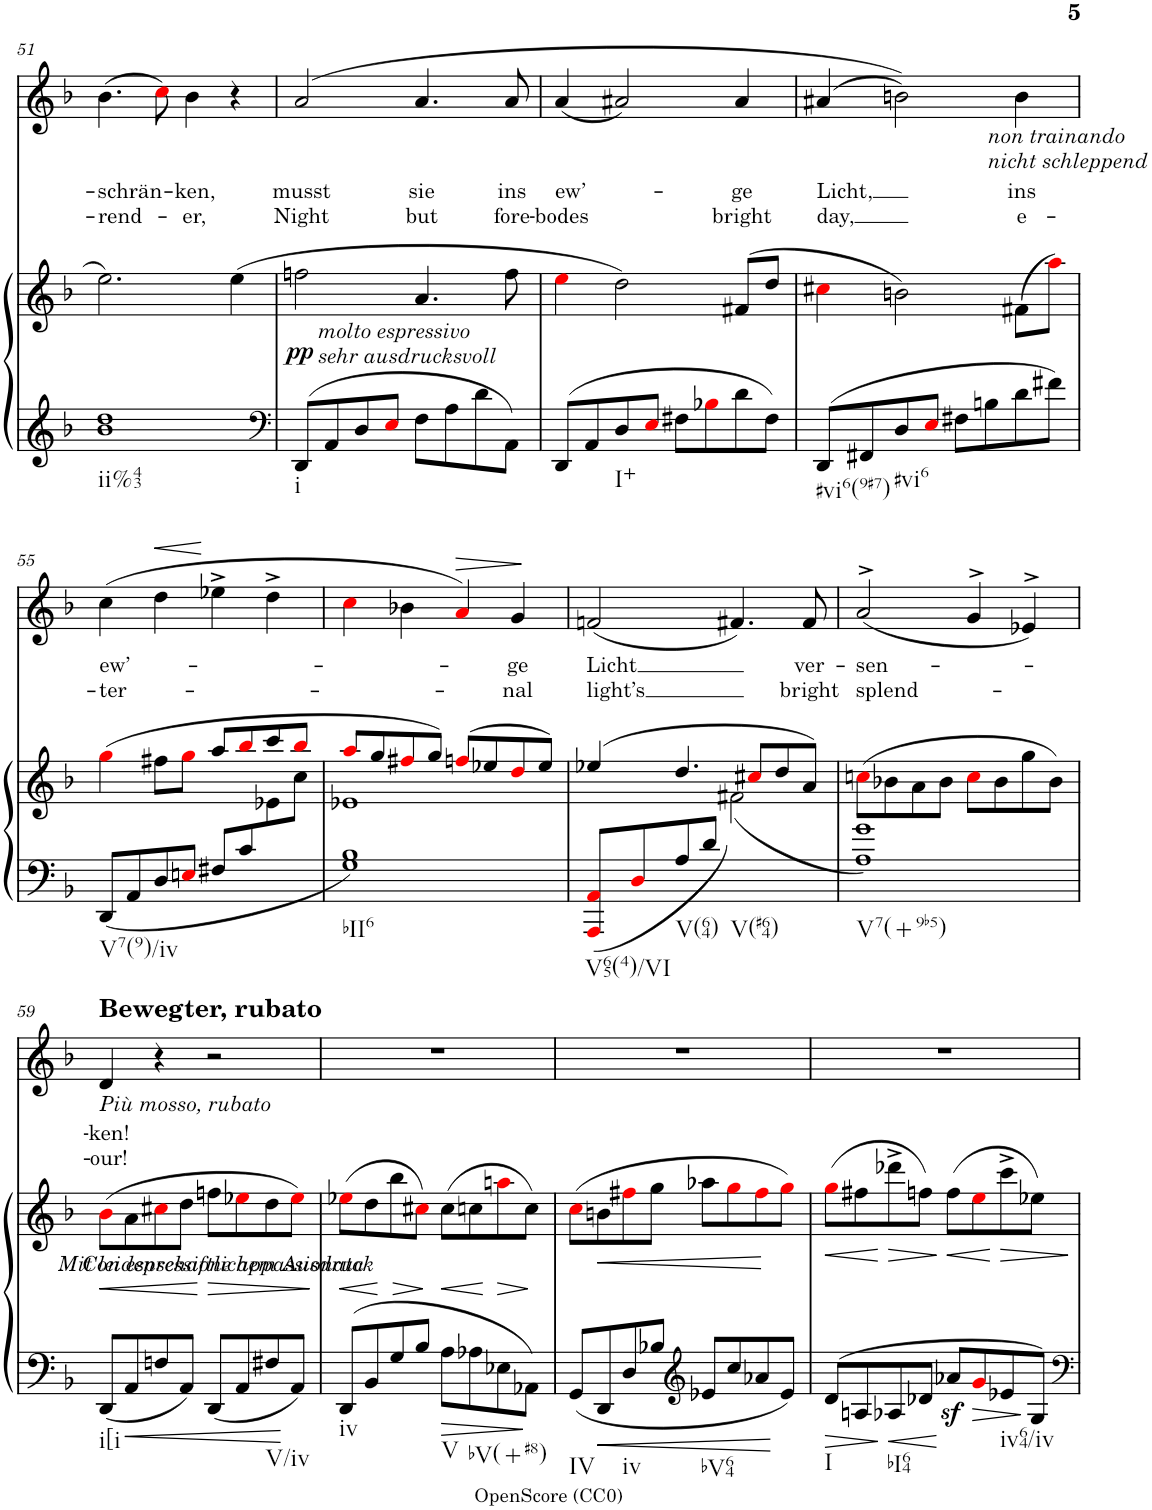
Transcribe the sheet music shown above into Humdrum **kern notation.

**kern	**kern	**dynam	**kern	**text	**text	**dynam
*part2	*part2	*part2	*part1	*part1	*part1	*part1
*staff3	*staff2	*staff2/3	*staff1	*staff1	*staff1	*staff1
*I"Piano	*	*	*I"Voice	*	*	*
*I'Pno	*	*	*	*	*	*
!!LO:PB:g=z
*clefG2	*clefG2	*	*clefG2	*	*	*
*k[b-]	*k[b-]	*	*k[b-]	*	*	*
*M4/4	*M4/4	*	*M4/4	*	*	*
=51	=51	=51	=51	=51	=51	=51
!LO:TX:b:t=ii%43	!	!	!	!	!	!
!	!	!	!	!LO:LY:b	!LO:LY:b	!
1b- 1dd	2.ee\	.	(4.b-\	-schrän-	-rend-	.
.	.	.	8cci\)	.	.	.
!	!	!	!	!LO:LY:b	!LO:LY:b	!
.	.	.	4b-\	-ken,	-er,	.
.	(4ee\	.	4r	.	.	.
=52	=52	=52	=52	=52	=52	=52
*clefF4	*	*	*	*	*	*
!	!LO:TX:b:i:t=molto espressivo	!	!	!	!	!
!	!LO:TX:b:t=sehr ausdrucksvoll	!	!	!	!	!
!LO:TX:b:t=i	!	!	!	!	!	!
!	!	!LO:DY:b	!	!LO:LY:b	!LO:LY:b	!
8DD/L	2ffn\	pp	(2a/	musst	Night	.
8AA/	.	.	.	.	.	.
8D/	.	.	.	.	.	.
8Ei/J	.	.	.	.	.	.
!	!	!	!	!LO:LY:b	!LO:LY:b	!
8F\L	4.a/	.	4.a/	sie	but	.
8A\	.	.	.	.	.	.
8d\	.	.	.	.	.	.
!	!	!	!	!LO:LY:b	!LO:LY:b	!
8AA\J	8ff\	.	8a/	ins	fore-	.
=53	=53	=53	=53	=53	=53	=53
!	!	!	!	!LO:LY:b	!LO:LY:b	!
8DD/L	4eei\	.	(4a/	ew’-	-bodes	.
8AA/	.	.	.	.	.	.
!LO:TX:b:t=I+	!	!	!	!	!	!
8D/	2dd\)	.	2a#X/)	.	.	.
8Ei/J	.	.	.	.	.	.
8F#X\L	.	.	.	.	.	.
8B-Xi\	.	.	.	.	.	.
!	!	!	!	!LO:LY:b	!LO:LY:b	!
8d\	(>8f#X/L	.	4a#/	-ge	bright	.
8F#\J	8dd/J	.	.	.	.	.
=54	=54	=54	=54	=54	=54	=54
!LO:TX:b:t=#vi6(9#7)	!	!	!	!	!	!
!	!	!	!	!LO:LY:b	!LO:LY:b	!
8DD/L	4cc#Xi\	.	(4a#X/	Licht,	day,	.
8FF#X/	.	.	.	.	.	.
!LO:TX:b:t=#vi6	!	!	!	!	!	!
8D/	2bn\)	.	2bn\))	.	.	.
8Ei/J	.	.	.	.	.	.
8F#X\L	.	.	.	.	.	.
8Bn\	.	.	.	.	.	.
!	!	!	!LO:TX:b:i:t=non trainando	!	!	!
!	!	!	!LO:TX:b:t=nicht schleppend	!	!	!
!	!	!	!	!LO:LY:b	!LO:LY:b	!
8d\	(8f#X\L	.	4b\	ins	e-	.
8f#X\J	8aai\J)	.	.	.	.	.
!!LO:LB:g=z
=55	=55	=55	=55	=55	=55	=55
*	*^	*	*	*	*	*
!LO:TX:b:t=V7(9)/iv	!	!	!	!	!	!	!
!	!	!	!	!	!LO:LY:b	!LO:LY:b	!
8DD/L	(4ggi\	2.ryy	.	(4cc\	ew’-	-ter-	.
8AA/	.	.	.	.	.	.	.
!	!	!	!	!	!	!	!LO:HP:b
8D/	8ff#X\L	.	.	4dd\	.	.	<
8Eni/J	8ggi\J	.	.	.	.	.	.
8F#X/L	8aa/L	.	.	4ee-X^\	.	.	[
8c/	8bb-i/	.	.	.	.	.	.
4ryy	8ccc/	8e-X\	.	4dd^\	.	.	.
.	8bb-i/J	8cc\J	.	.	.	.	.
=56	=56	=56	=56	=56	=56	=56	=56
!LO:TX:b:t=bII6	!	!	!	!	!	!	!
1G 1B-	8aai/L	1e-X	.	4cci\	.	.	.
.	8gg/	.	.	.	.	.	.
.	8ff#Xi/	.	.	4b-X\	.	.	.
.	8gg/J)	.	.	.	.	.	.
!	!	!	!	!	!	!	!LO:HP:b
.	(8ffni/L	.	.	4ai/)	.	.	>
.	8ee-X/	.	.	.	.	.	.
!	!	!	!	!	!LO:LY:b	!LO:LY:b	!
.	8ddi/	.	.	4g/	-ge	-nal	]
.	8ee-/J)	.	.	.	.	.	.
=57	=57	=57	=57	=57	=57	=57	=57
!LO:TX:b:t=V65(4)/VI	!	!	!	!	!	!	!
!	!	!	!	!	!LO:LY:b	!LO:LY:b	!
(<8AAAi/ 8AAi/L	(>4ee-X/	2ryy	.	(2fn/	Licht	light’s	.
8Di/	.	.	.	.	.	.	.
!LO:TX:b:t=V(64)	!	!	!	!	!	!	!
8A/	4.dd/	.	.	.	.	.	.
8d/J	.	.	.	.	.	.	.
!LO:TX:b:t=V(#64)	!	!	!	!	!	!	!
2ryy	.	(<2f#X\)	.	4.f#X/)	.	.	.
.	8cc#Xi/L	.	.	.	.	.	.
.	8dd/	.	.	.	.	.	.
!	!	!	!	!	!LO:LY:b	!LO:LY:b	!
.	8a/J)	.	.	8f#/	ver-	bright	.
*	*v	*v	*	*	*	*	*
=58	=58	=58	=58	=58	=58	=58
!LO:TX:b:t=V7(+9b5)	!	!	!	!	!	!
!	!	!	!	!LO:LY:b	!LO:LY:b	!
1A 1g)	(8ccni\L	.	(2a^>/	-sen-	splend-	.
.	8b-X\	.	.	.	.	.
.	8a\	.	.	.	.	.
.	8b-\J	.	.	.	.	.
.	8cci\L	.	4g^>/	.	.	.
.	8b-\	.	.	.	.	.
.	8gg\	.	4e-X^>/)	.	.	.
.	8b-\J)	.	.	.	.	.
!!LO:LB:g=z
=59	=59	=59	=59	=59	=59	=59
!	!	!	!LO:TX:a:B:t=Bewegter, rubato	!	!	!
!	!	!	!LO:TX:b:i:t=Più mosso, rubato	!	!	!
!	!LO:TX:b:i:t=Mit leidenschaftlichem Ausdruck	!	!	!	!	!
!LO:TX:b:t=i[i	!	!	!	!	!	!
!	!	!LO:HP:b	!	!LO:LY:b	!LO:LY:b	!
8DD/L	(8b-i\L	<	4d/	-ken!	-our!	.
!	!LO:TX:b:i:t=Con espressione appassionata	!	!	!	!	!
8AA/	8a\	.	.	.	.	.
8Fn/	8cc#Xi\	.	4r	.	.	.
8AA/J	8dd\J	.	.	.	.	.
!	!	!LO:HP:n=1:b	!	!	!	!
8DD/L	8ffn\L	[ >	2r	.	.	.
8AA/	8ee-Xi\	.	.	.	.	.
!LO:TX:b:t=V/iv	!	!	!	!	!	!
8F#X/	8dd\	.	.	.	.	.
8AA/J	8ee-i\J)	.	.	.	.	.
.	.	]	.	.	.	.
=60	=60	=60	=60	=60	=60	=60
!LO:TX:b:t=iv	!	!	!	!	!	!
!	!	!LO:HP:b	!	!	!	!
8DD/L	(8ee-Xi\L	<	1r	.	.	.
8BB-/	8dd\	.	.	.	.	.
!	!	!LO:HP:n=1:b	!	!	!	!
8G/	8bb-\	[ >	.	.	.	.
8B-/J	8cc#Xi\J)	.	.	.	.	.
!LO:TX:b:t=V	!	!	!	!	!	!
!	!	!LO:HP:n=1:b	!	!	!	!
8A\L	(8cc#\L	] <	.	.	.	.
!LO:TX:b:t=bV(+#8)	!	!	!	!	!	!
8A-X\	8ccn\	.	.	.	.	.
!	!	!LO:HP:n=1:b	!	!	!	!
8E-X\	8aani\	[ >	.	.	.	.
8AA-X\J	8cc\J)	.	.	.	.	.
.	.	]	.	.	.	.
=61	=61	=61	=61	=61	=61	=61
!LO:TX:b:t=IV	!	!	!	!	!	!
8GG/L	(8cci\L	.	1r	.	.	.
!	!	!LO:HP:b	!	!	!	!
8DD/	8bn\	<	.	.	.	.
!LO:TX:b:t=iv	!	!	!	!	!	!
8D/	8ff#Xi\	.	.	.	.	.
8B-X/J	8gg\J	.	.	.	.	.
*clefG2	*	*	*	*	*	*
!LO:TX:b:t=bV64	!	!	!	!	!	!
8e-X/L	8aa-X\L	.	.	.	.	.
8cc/	8ggi\	.	.	.	.	.
8a-X/	8ff#i\	[	.	.	.	.
8e-/J	8ggi\J)	.	.	.	.	.
=62	=62	=62	=62	=62	=62	=62
!LO:TX:b:t=I	!	!	!	!	!	!
!	!	!LO:HP:b	!	!	!	!
8d/L	(8ggi\L	<	1r	.	.	.
8An/	8ff#X\	.	.	.	.	.
!LO:TX:b:t=bI64	!	!	!	!	!	!
!	!	!LO:HP:n=1:b	!	!	!	!
8A-X/	8ddd-X^\	[ >	.	.	.	.
8d-X/J	8ffn\J)	.	.	.	.	.
!	!	!LO:HP:n=1:b	!	!	!	!
8a-Xz</L	(8ff\L	] <	.	.	.	.
8gi/	8eei\	.	.	.	.	.
!LO:TX:b:t=iv64/iv	!	!	!	!	!	!
!	!	!LO:HP:n=1:b	!	!	!	!
8e-X/	8ccc^\	[ >	.	.	.	.
8G/J	8ee-X\J)	.	.	.	.	.
.	.	]	.	.	.	.
=	=	=	=	=	=	=
*-	*-	*-	*-	*-	*-	*-
